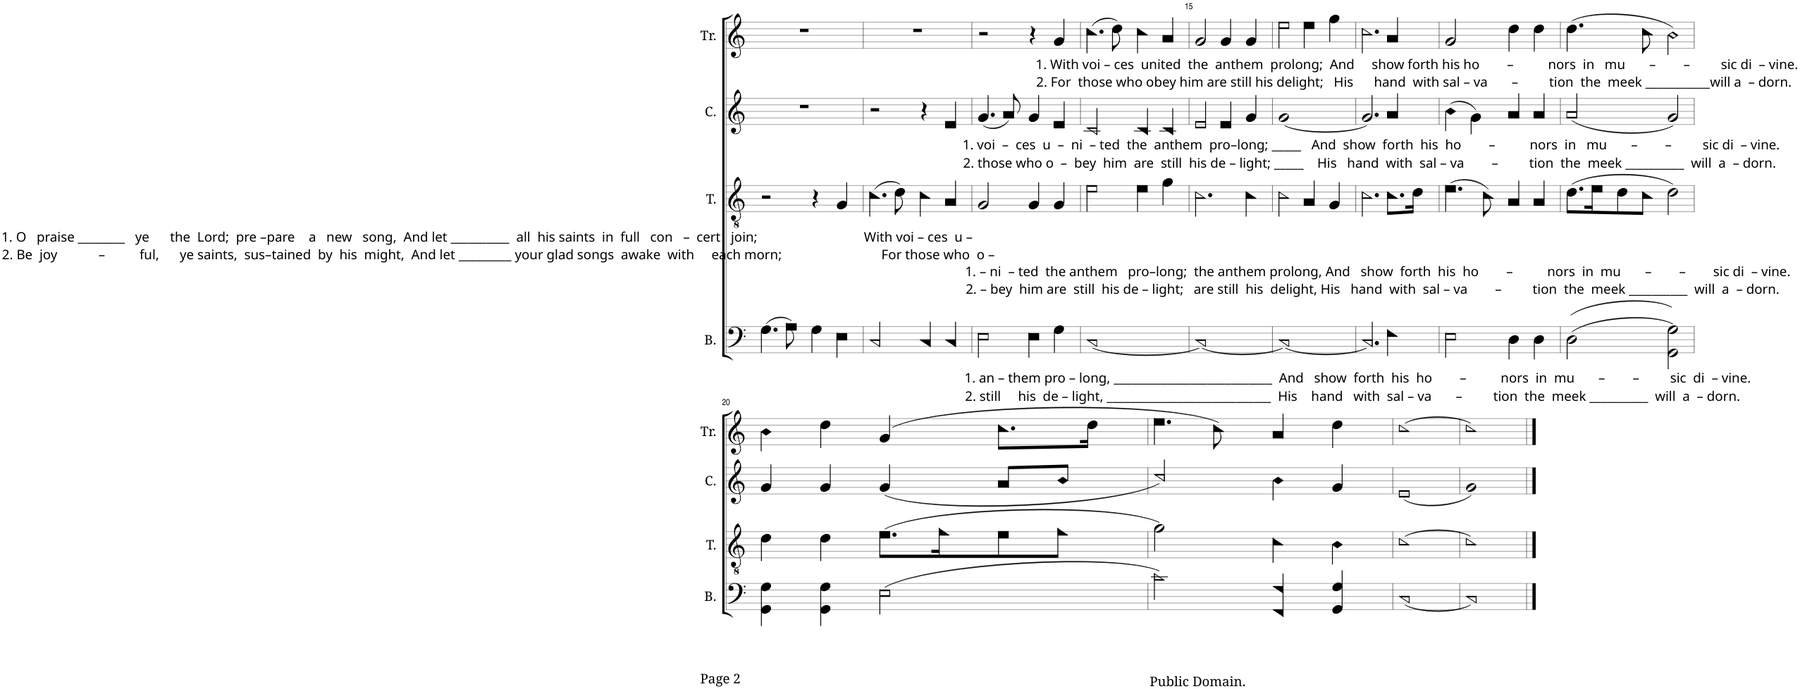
**kern	**kern	**kern	**kern
*part4	*part3	*part2	*part1
*staff4	*staff3	*staff2	*staff1
*I"B.	*I"T.	*I"C.	*I"Tr.
*I'B.	*I'T.	*I'C.	*I'Tr.
!!LO:PB:g=z
*clefF4	*clefGv2	*clefG2	*clefG2
*k[]	*k[]	*k[]	*k[]
*M4/4	*M4/4	*M4/4	*M4/4
*met(c)	*met(c)	*met(c)	*met(c)
=11	=11	=11	=11
(4.G!\	2r	1r	1r
8A!\)	.	.	.
4G!\	4r	.	.
!	!LO:TX:b:t=1. O   praise ________   ye      the  Lord;  pre –pare    a   new   song,  And let __________  all  his saints  in  full   con   –  cert   join;                               With voi – ces  u –	!	!
!	!LO:TX:b:t=2. Be  joy            –          ful,      ye saints,  sus–tained  by  his  might,  And let _________ your glad songs  awake  with     each morn;                             For those who  o –	!	!
4E!\	4G!/	.	.
=12	=12	=12	=12
2C!/	(4.c!\	2r	1r
.	8d!\)	.	.
4C!/	4c!\	4r	.
4C!/	4A!/	4e!/	.
=13	=13	=13	=13
!	!	!LO:TX:b:t=1. voi  –  ces  u  –  ni  – ted  the  anthem  pro–long; _____   And  show  forth  his  ho        –          nors  in   mu       –        –         sic di  – vine.	!
!	!	!LO:TX:b:t=2. those who o  –  bey  him  are  still  his de – light; _____    His   hand  with  sal – va        –         tion  the  meek __________  will  a  – dorn.	!
!	!LO:TX:b:t=1. – ni  – ted  the anthem   pro–long;  the anthem prolong, And   show  forth  his  ho        –          nors  in  mu       –        –        sic di  – vine.	!	!
!	!LO:TX:b:t=2. – bey  him are  still  his de – light;   are still  his  delight, His   hand  with  sal – va        –         tion  the  meek __________  will  a  – dorn.	!	!
!LO:TX:b:t=1. an – them pro – long, ___________________________  And   show  forth  his  ho        –          nors  in  mu       –        –         sic  di  – vine.	!	!	!
!LO:TX:b:t=2. still     his  de – light, ____________________________  His    hand   with  sal – va       –         tion  the  meek __________  will  a  – dorn.	!	!	!
2E!\	2G!/	(4.g!/	2r
.	.	8a!/)	.
4E!\	4G!/	4g!/	4r
!	!	!	!LO:TX:b:t=1. With voi – ces  united  the  anthem  prolong;  And     show forth his ho        –          nors  in   mu       –        –         sic di  – vine.
!	!	!	!LO:TX:b:t=2. For  those who obey him are still his delight;   His      hand  with sal – va       –         tion  the  meek ___________will a  – dorn.
4G!\	4G!/	4e!/	4g!/
=14	=14	=14	=14
[1C!	2e!\	2c!/	(4.cc!\
.	.	.	8dd!\)
.	4e!\	4c!/	4cc!\
.	4g!\	4c!/	4a!/
=15	=15	=15	=15
1C!_	2.c!\	2e!/	2g!/
.	.	4e!/	4g!/
.	4c!\	4g!/	4g!/
=16	=16	=16	=16
1C!_	2c!\	[1g!	2ee!\
.	4A!/	.	4ee!\
.	4G!/	.	4gg!\
=17	=17	=17	=17
2.C!/]	2.c!\	2.g!/]	2.cc!\
4F!\	8.c!\L	4a!/	4a!/
.	16d!\Jk	.	.
=18	=18	=18	=18
2E!\	(4.e!\	(4b!\	2g!/
.	.	4g!\)	.
.	8c!\)	.	.
4D!\	4A!/	4a!/	4dd!\
4D!\	4A!/	4a!/	4dd!\
=19	=19	=19	=19
((2D!\	(8.d!\L	(2a!/	(4.dd!\
.	16e!\K	.	.
.	8d!\	.	.
.	8c!\J	.	8cc!\
2GG!\ 2G!\))	2d!\)	2g!/)	2b!\)
!!LO:LB:g=z
=20	=20	=20	=20
4GG!\ 4G!\	4d!\	4g!/	4b!\
4GG!\ 4G!\	4d!\	4g!/	4dd!\
(2E!\	(8.e!\L	(4g!/	(4g!/
.	16f!\K	.	.
.	8e!\	8a!/L	8.cc!\L
.	8f!\J	8b!/J	.
.	.	.	16dd!\Jk
=21	=21	=21	=21
2c!\)	2g!\)	2cc!/)	4.ee!\
.	.	.	8cc!\)
4FF!/ 4F!/	4c!\	4b!\	4a!/
4GG!/ 4G!/	4B!\	4g!/	4dd!\
=22	=22	=22	=22
[1C!	[1c!	(1e!	[1cc!
=23	=23	=23	=23
1C!]	1c!]	1g!)	1cc!]
==	==	==	==
*-	*-	*-	*-
